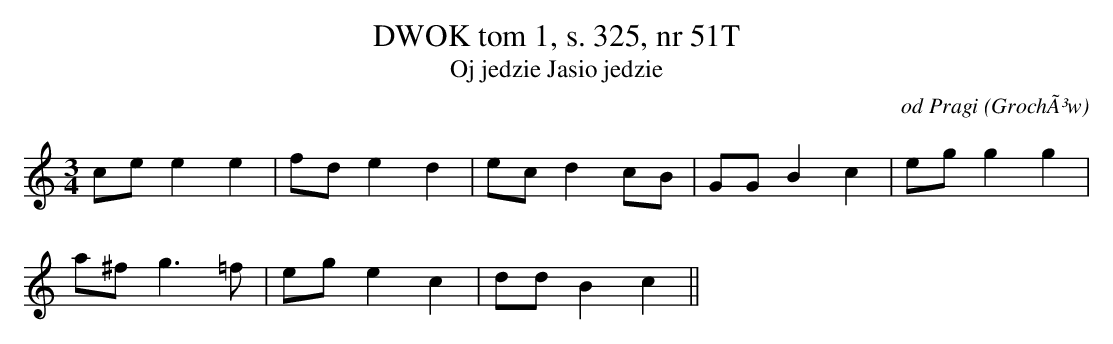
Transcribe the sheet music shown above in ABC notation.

X:1
T: DWOK tom 1, s. 325, nr 51T
T: Oj jedzie Jasio jedzie
O: od Pragi (GrochÃ³w)
M: 3/4
L: 1/8
K: C
cee2e2 | fde2d2 | ecd2cB | GGB2c2 | egg2g2 |
a^fg3=f | ege2c2 | ddB2c2||
